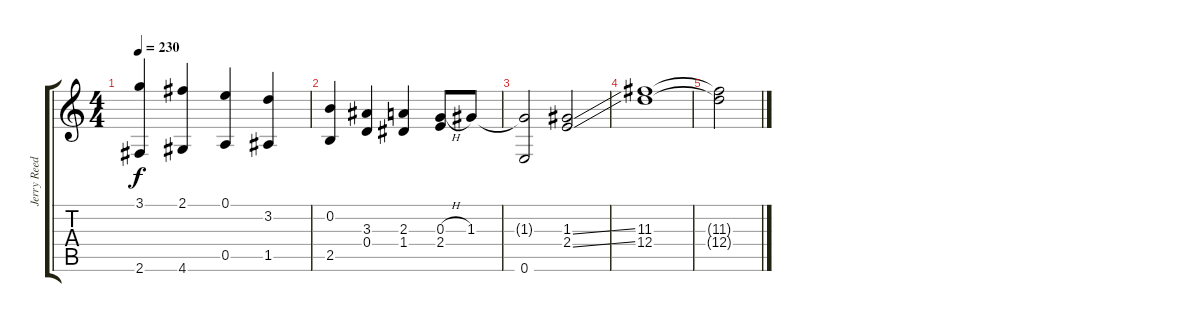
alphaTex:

\track ("Jerry Reed" "Jerry Reed") {instrument acousticguitarnylon}
\staff {score tabs}
\tuning (E4 B3 G3 D3 A2 E2) {hide}
\ts (4 4)
\tempo 230
\clef g2
\ks c
(3.1 2.6).4{dy f} (2.1 4.6).4 (0.1 0.5).4 (3.2 1.5).4 |
(0.2 2.5).4 (3.3 0.4).4 (2.3 1.4).4 (0.3{h} 2.4).8 1.3.8 |
(1.3{t} 0.6).2 (1.3{ss} 2.4{ss}).2 |
(11.3 12.4).1 |
(11.3{t} 12.4{t}).2
